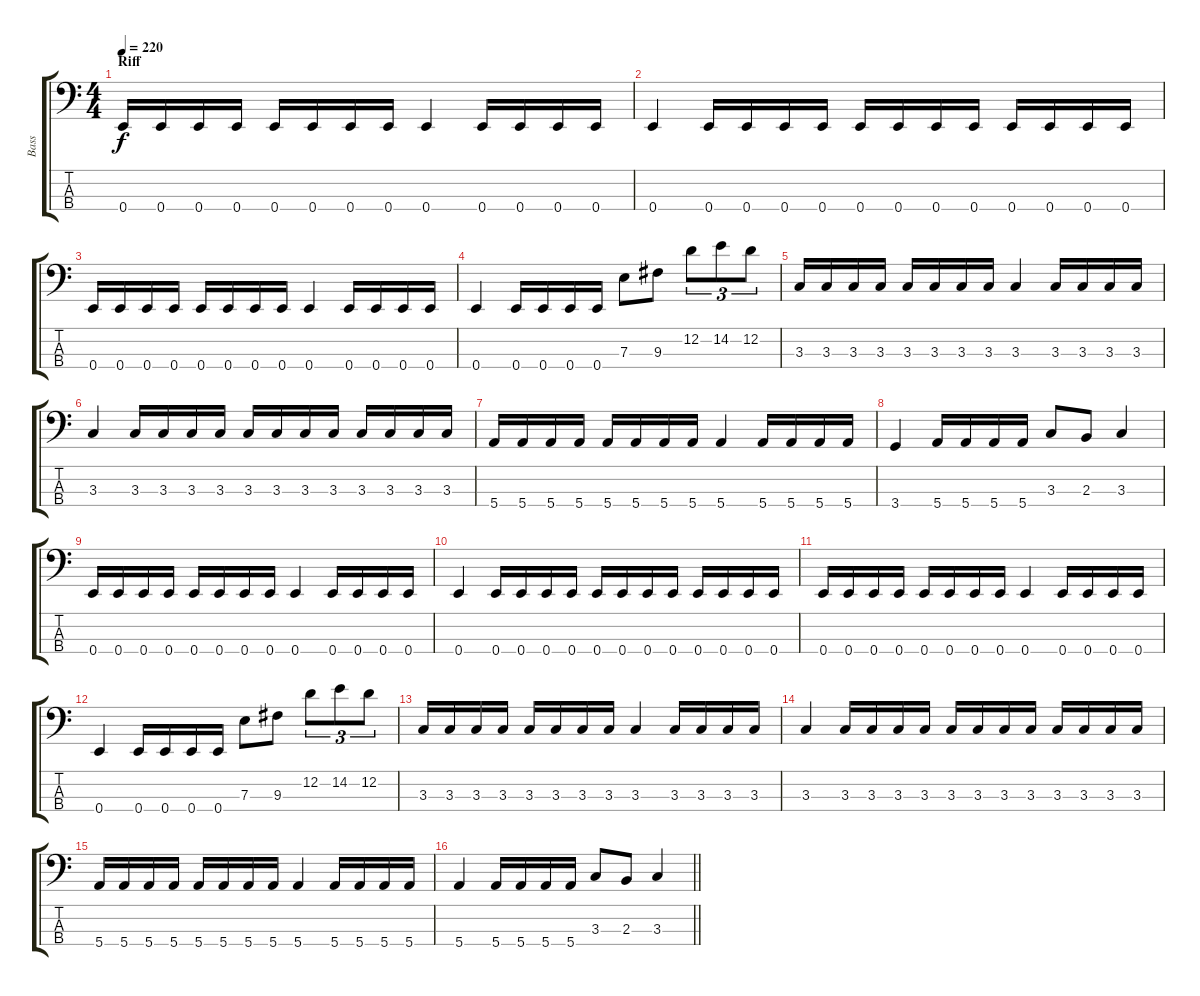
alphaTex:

\track ("Bass" "Bass") {instrument fretlessbass}
\staff {score tabs}
\tuning (G2 D2 A1 E1) {hide}
\ts (4 4)
\section ("" "Riff")
\tempo 220
\clef f4
\ks c
0.4.16{dy f} 0.4.16 0.4.16 0.4.16 0.4.16 0.4.16 0.4.16 0.4.16 0.4.4 0.4.16 0.4.16 0.4.16 0.4.16 |
0.4.4 0.4.16 0.4.16 0.4.16 0.4.16 0.4.16 0.4.16 0.4.16 0.4.16 0.4.16 0.4.16 0.4.16 0.4.16 |
0.4.16 0.4.16 0.4.16 0.4.16 0.4.16 0.4.16 0.4.16 0.4.16 0.4.4 0.4.16 0.4.16 0.4.16 0.4.16 |
0.4.4 0.4.16 0.4.16 0.4.16 0.4.16 7.3.8 9.3.8 12.2.8{tu (3 2)} 14.2.8{tu (3 2)} 12.2.8{tu (3 2)} |
3.3.16 3.3.16 3.3.16 3.3.16 3.3.16 3.3.16 3.3.16 3.3.16 3.3.4 3.3.16 3.3.16 3.3.16 3.3.16 |
3.3.4 3.3.16 3.3.16 3.3.16 3.3.16 3.3.16 3.3.16 3.3.16 3.3.16 3.3.16 3.3.16 3.3.16 3.3.16 |
5.4.16 5.4.16 5.4.16 5.4.16 5.4.16 5.4.16 5.4.16 5.4.16 5.4.4 5.4.16 5.4.16 5.4.16 5.4.16 |
3.4.4 5.4.16 5.4.16 5.4.16 5.4.16 3.3.8 2.3.8 3.3.4 |
0.4.16 0.4.16 0.4.16 0.4.16 0.4.16 0.4.16 0.4.16 0.4.16 0.4.4 0.4.16 0.4.16 0.4.16 0.4.16 |
0.4.4 0.4.16 0.4.16 0.4.16 0.4.16 0.4.16 0.4.16 0.4.16 0.4.16 0.4.16 0.4.16 0.4.16 0.4.16 |
0.4.16 0.4.16 0.4.16 0.4.16 0.4.16 0.4.16 0.4.16 0.4.16 0.4.4 0.4.16 0.4.16 0.4.16 0.4.16 |
0.4.4 0.4.16 0.4.16 0.4.16 0.4.16 7.3.8 9.3.8 12.2.8{tu (3 2)} 14.2.8{tu (3 2)} 12.2.8{tu (3 2)} |
3.3.16 3.3.16 3.3.16 3.3.16 3.3.16 3.3.16 3.3.16 3.3.16 3.3.4 3.3.16 3.3.16 3.3.16 3.3.16 |
3.3.4 3.3.16 3.3.16 3.3.16 3.3.16 3.3.16 3.3.16 3.3.16 3.3.16 3.3.16 3.3.16 3.3.16 3.3.16 |
5.4.16 5.4.16 5.4.16 5.4.16 5.4.16 5.4.16 5.4.16 5.4.16 5.4.4 5.4.16 5.4.16 5.4.16 5.4.16 |
\barLineRight lightlight
5.4.4 5.4.16 5.4.16 5.4.16 5.4.16 3.3.8 2.3.8 3.3.4
